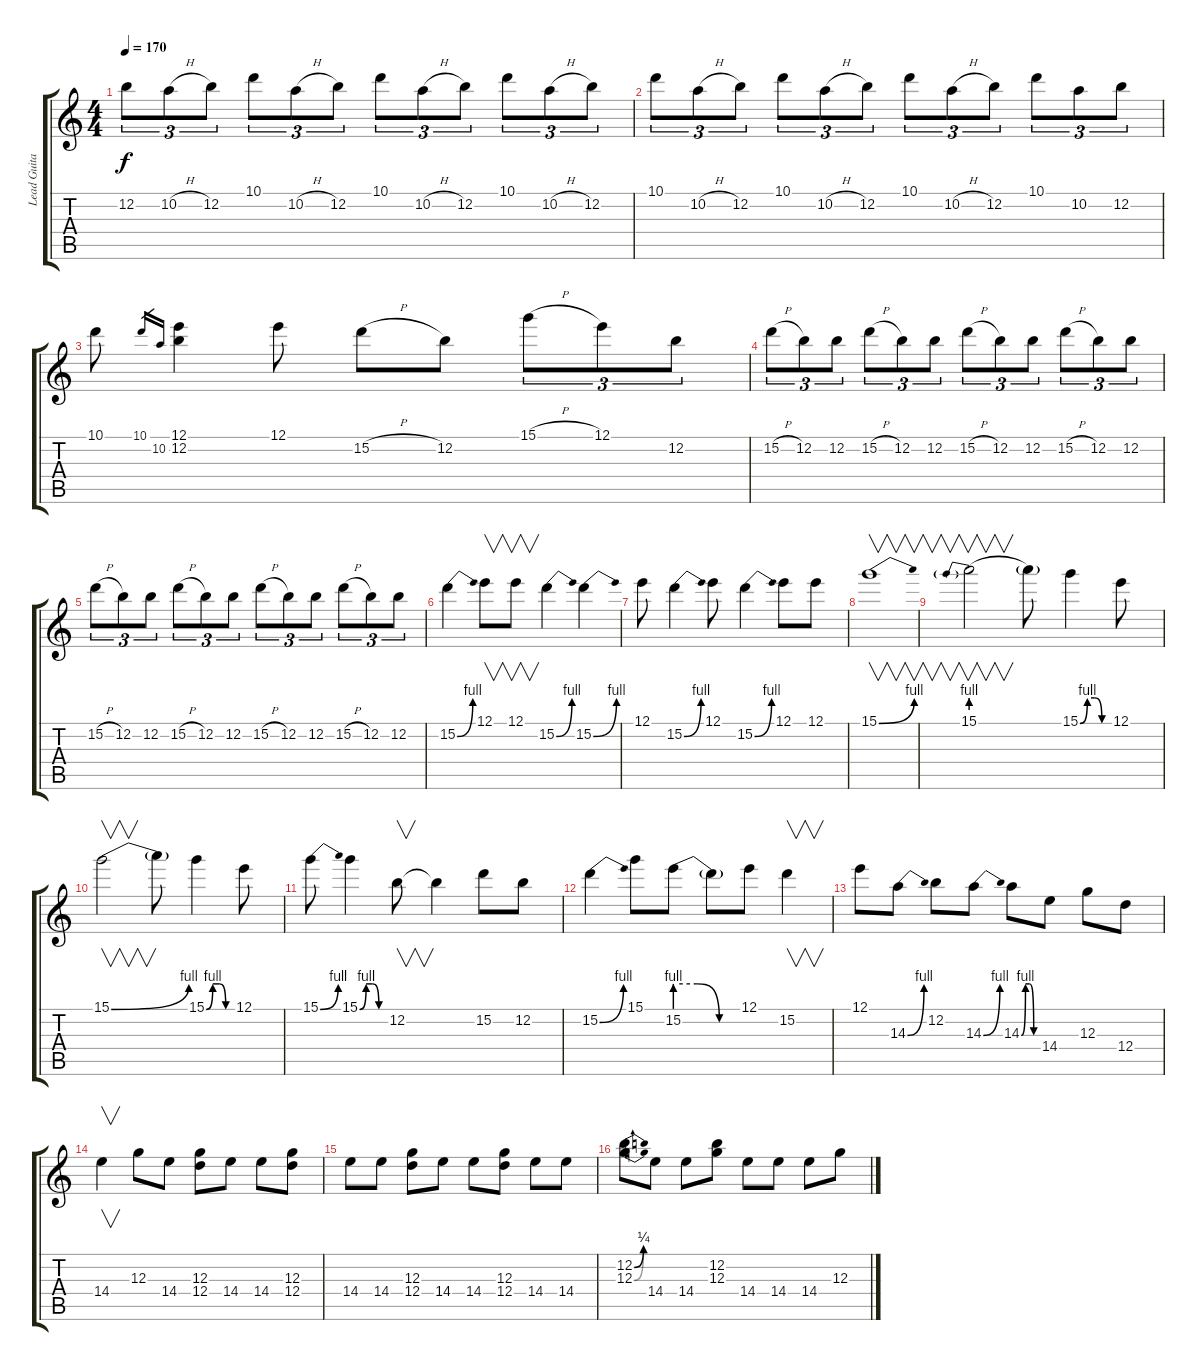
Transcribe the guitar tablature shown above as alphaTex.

\track ("Lead Guitar" "Lead Guita") {instrument overdrivenguitar}
\staff {score tabs}
\tuning (E4 B3 G3 D3 A2 E2) {hide}
\ts (4 4)
\tempo 170
\clef g2
\ks c
12.2.8{tu (3 2) dy f} 10.2{h}.8{tu (3 2)} 12.2.8{tu (3 2)} 10.1.8{tu (3 2)} 10.2{h}.8{tu (3 2)} 12.2.8{tu (3 2)} 10.1.8{tu (3 2)} 10.2{h}.8{tu (3 2)} 12.2.8{tu (3 2)} 10.1.8{tu (3 2)} 10.2{h}.8{tu (3 2)} 12.2.8{tu (3 2)} |
10.1.8{tu (3 2)} 10.2{h}.8{tu (3 2)} 12.2.8{tu (3 2)} 10.1.8{tu (3 2)} 10.2{h}.8{tu (3 2)} 12.2.8{tu (3 2)} 10.1.8{tu (3 2)} 10.2{h}.8{tu (3 2)} 12.2.8{tu (3 2)} 10.1.8{tu (3 2)} 10.2.8{tu (3 2)} 12.2.8{tu (3 2)} |
10.1.8 10.1.16{gr} 10.2.16{gr} (12.1 12.2).4 12.1.8 15.2{h}.8 12.2.8 15.1{h}.8{tu (3 2)} 12.1.8{tu (3 2)} 12.2.8{tu (3 2)} |
15.2{h}.8{tu (3 2)} 12.2.8{tu (3 2)} 12.2.8{tu (3 2)} 15.2{h}.8{tu (3 2)} 12.2.8{tu (3 2)} 12.2.8{tu (3 2)} 15.2{h}.8{tu (3 2)} 12.2.8{tu (3 2)} 12.2.8{tu (3 2)} 15.2{h}.8{tu (3 2)} 12.2.8{tu (3 2)} 12.2.8{tu (3 2)} |
15.2{h}.8{tu (3 2)} 12.2.8{tu (3 2)} 12.2.8{tu (3 2)} 15.2{h}.8{tu (3 2)} 12.2.8{tu (3 2)} 12.2.8{tu (3 2)} 15.2{h}.8{tu (3 2)} 12.2.8{tu (3 2)} 12.2.8{tu (3 2)} 15.2{h}.8{tu (3 2)} 12.2.8{tu (3 2)} 12.2.8{tu (3 2)} |
15.2{be (bend 0 0 60 4)}.4 12.1.8{v} 12.1.8{v} 15.2{be (bend 0 0 60 4)}.4 15.2{be (bend 0 0 60 4)}.4 |
12.1.8 15.2{be (bend 0 0 60 4)}.4 12.1.8 15.2{be (bend 0 0 60 4)}.4 12.1.8 12.1.8 |
15.1{be (bend 0 0 60 4)}.1{v} |
15.1{be (prebend 0 4 60 4)}.2{v} 15.1{t}.8 15.1{be (custom 0 0 15 4 30 4 45 0 60 0)}.4 12.1.8 |
15.1{be (bend 0 0 60 4)}.2{v} 15.1{t}.8 15.1{be (custom 0 0 15 4 30 4 45 0 60 0)}.4 12.1.8 |
15.1{be (bend 0 0 60 4)}.8 15.1{be (custom 0 0 15 4 30 4 45 0 60 0)}.4 12.2.8{v} 12.2{t}.4 15.2.8 12.2.8 |
15.2{be (bend 0 0 60 4)}.4 15.1.8 15.2{be (custom 0 4 20 4 40 0 60 0)}.8 15.2{t}.8 12.1.8 15.2.4{v} |
12.1.8 14.3{be (bend 0 0 60 4)}.8 12.2.8 14.3{be (bend 0 0 60 4)}.8 14.3{be (custom 0 0 15 4 30 4 45 0 60 0)}.8 14.4.8 12.3.8 12.4.8 |
14.4.4{v} 12.3.8 14.4.8 (12.3 12.4).8 14.4.8 14.4.8 (12.3 12.4).8 |
14.4.8 14.4.8 (12.3 12.4).8 14.4.8 14.4.8 (12.3 12.4).8 14.4.8 14.4.8 |
(12.2{be (bend 0 0 60 1)} 12.3{be (bend 0 0 60 1)}).8 14.4.8 14.4.8 (12.2 12.3).8 14.4.8 14.4.8 14.4.8 12.3.8
